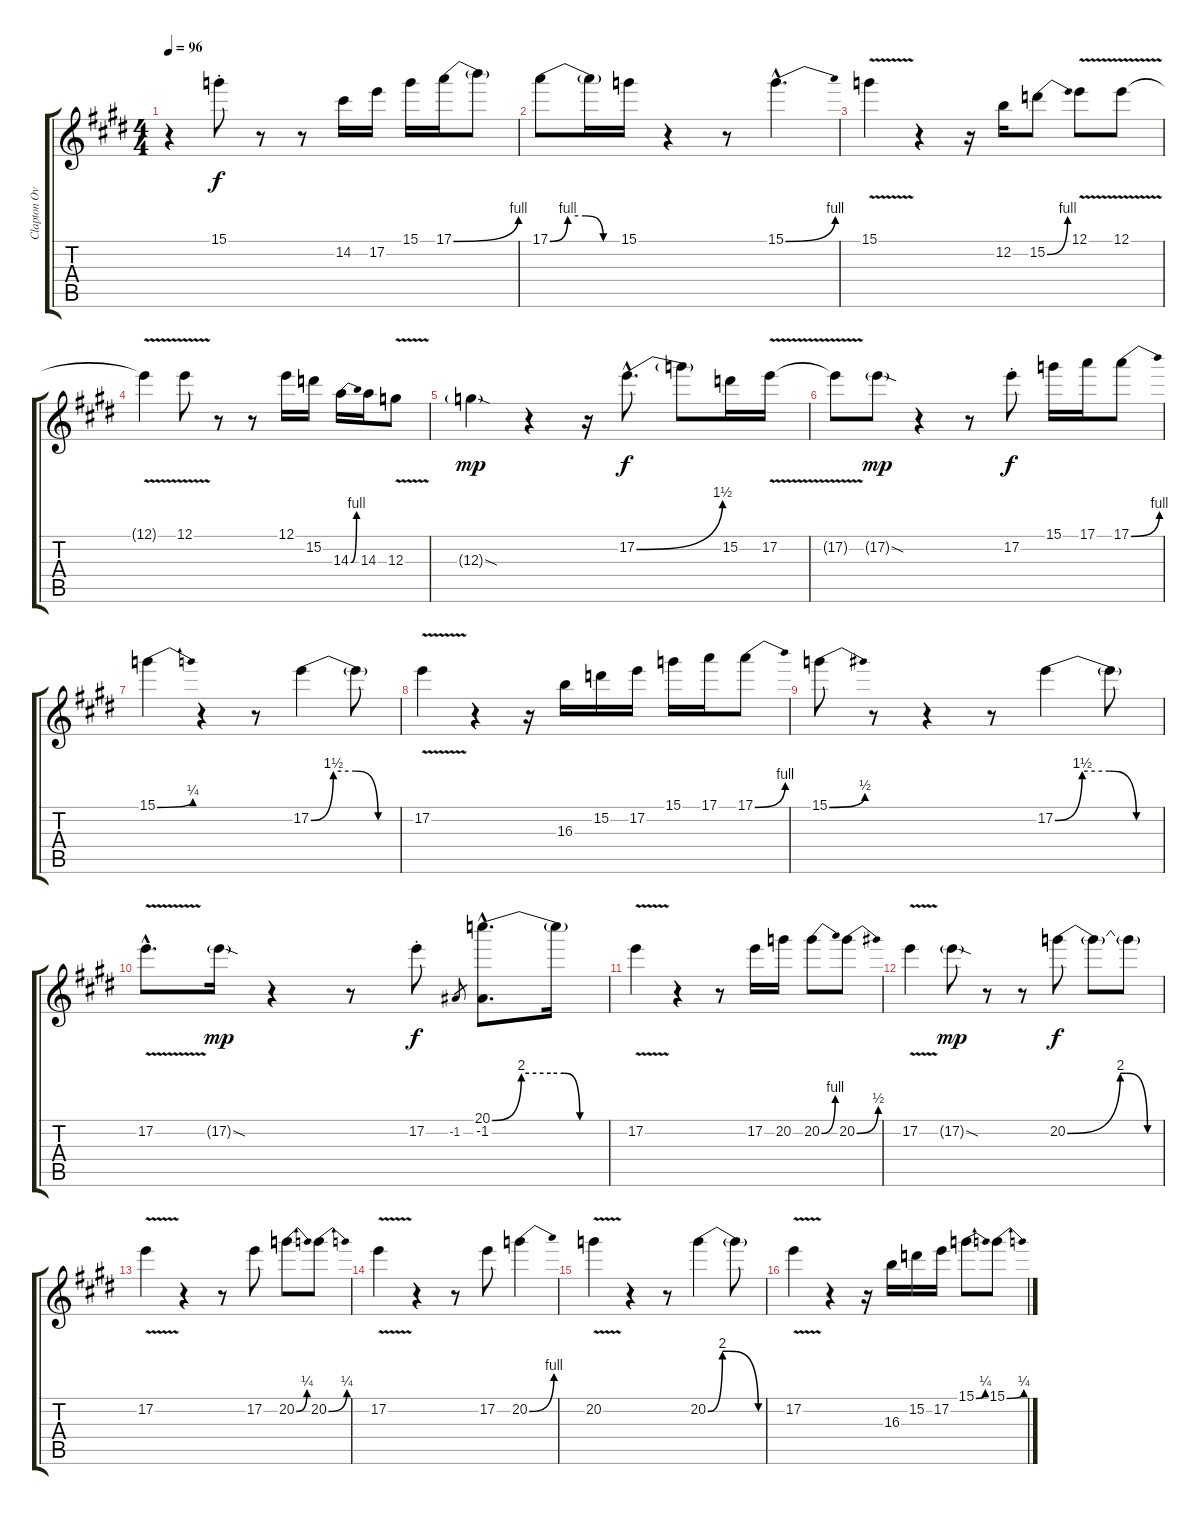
\track ("Clapton Overdub" "Clapton Ov") {instrument electricguitarjazz}
\staff {score tabs}
\tuning (E4 B3 G3 D3 A2 E2) {hide}
\ts (4 4)
\tempo 96
\clef g2
\ks e
r.4{dy f} 15.1{st}.8 r.8 r.8 14.2.16 17.2.16 15.1.16 17.1{be (bend 0 0 60 4)}.16 17.1{t}.8 |
17.1{be (custom 0 0 15 4 30 4 45 0 60 0)}.8 17.1{t}.16 15.1.16 r.4 r.8 15.1{be (bend 0 0 60 4) hac}.4{d} |
15.1{v}.4 r.4 r.16 12.2.16 15.2{be (bend 0 0 60 4)}.8 12.1{v}.8 12.1{v}.8 |
12.1{t}.4 12.1{v}.8 r.8 r.8 12.1.16 15.2.16 14.3{be (bend 0 0 60 4)}.16 14.3.16 12.3{v}.8 |
12.3{sod g}.4{dy mp} r.4 r.16 17.2{be (bend 0 0 60 6) hac}.8{d dy f} 17.2{t}.8 15.2.16 17.2{v}.16 |
17.2{t}.8 17.2{sod g}.8{dy mp} r.4 r.8 17.2{st}.8{dy f} 15.1.16 17.1.16 17.1{be (bend 0 0 60 4)}.8 |
15.1{be (bend 0 0 60 1)}.4 r.4 r.8 17.2{be (custom 0 0 15 6 30 6 45 0 60 0)}.4 17.2{t}.8 |
17.2{v}.4 r.4 r.16 16.3.16 15.2.16 17.2.16 15.1.16 17.1.16 17.1{be (bend 0 0 60 4)}.8 |
15.1{be (bend 0 0 60 2)}.8 r.8 r.4 r.8 17.2{be (custom 0 0 15 6 30 6 45 0 60 0)}.4 17.2{t}.8 |
17.2{v hac}.8{d} 17.2{sod g}.16{dy mp} r.4 r.8 17.2{st}.8{dy f} -1.2.8{gr} (20.1{be (custom 0 0 15 8 30 8 37 8 45 0 52 0 60 0) hac} -1.2{hac}).8{d} 20.1{t}.16 |
17.2{v}.4 r.4 r.8 17.2.16 20.2.16 20.2{be (bend 0 0 60 4)}.8 20.2{be (bend 0 0 60 2)}.8 |
17.2{v}.4 17.2{sod g}.8{dy mp} r.8 r.8 20.2{be (custom 0 0 33 8 37 8 50 0 60 0)}.8{dy f} 20.2{t}.8 20.2{t}.8 |
17.2{v}.4 r.4 r.8 17.2.8 20.2{be (bend 0 0 60 1)}.8 20.2{be (bend 0 0 60 1)}.8 |
17.2{v}.4 r.4 r.8 17.2.8 20.2{be (bend 0 0 60 4)}.4 |
20.2{v}.4 r.4 r.8 20.2{be (custom 0 0 15 8 22 8 52 0 60 0)}.4 20.2{t}.8 |
17.2{v}.4 r.4 r.16 16.3.16 15.2.16 17.2.16 15.1{be (bend 0 0 60 1)}.8 15.1{be (bend 0 0 60 1)}.8
